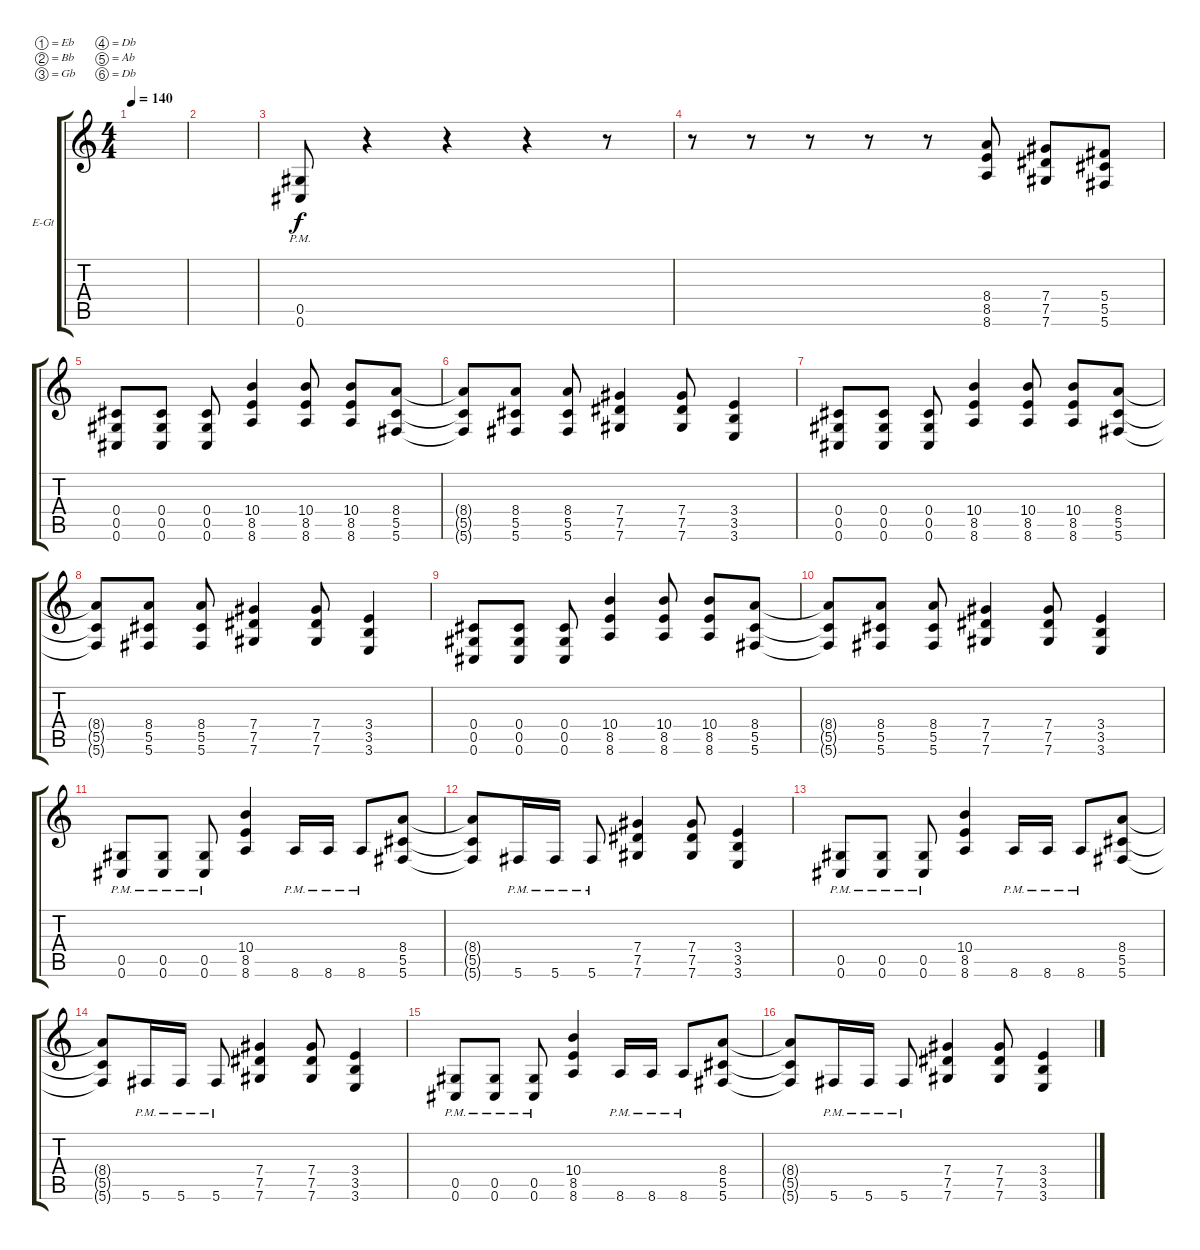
\defaultSystemsLayout 4
\bracketExtendMode groupsimilarinstruments
\firstSystemTrackNameOrientation horizontal
\otherSystemsTrackNameOrientation horizontal
\track ("Electric Guitar" "E-Gt") {instrument distortionguitar}
\staff {score tabs}
\tuning (Eb4 Bb3 Gb3 Db3 Ab2 Db2)
\ts (4 4)
\tempo 140
\clef g2
\ks c
|
|
(0.6{pm} 0.5{pm}).8 r.4 r.4 r.4 r.8 |
r.8 r.8 r.8 r.8 r.8 (8.5 8.4 8.6).8 (7.6 7.5 7.4).8 (5.4 5.5 5.6).8 |
(0.6 0.5 0.4).8 (0.4 0.5 0.6).8 (0.6 0.5 0.4).8 (8.6 8.5 10.4).4 (8.6 8.5 10.4).8 (10.4 8.5 8.6).8 (5.6 5.5 8.4).8 |
(5.6{t} 5.5{t} 8.4{t}).8 (5.6 5.5 8.4).8 (8.4 5.5 5.6).8 (7.6 7.5 7.4).4 (7.6 7.5 7.4).8 (3.4 3.5 3.6).4 |
(0.6 0.5 0.4).8 (0.4 0.5 0.6).8 (0.6 0.5 0.4).8 (8.6 8.5 10.4).4 (8.6 8.5 10.4).8 (10.4 8.5 8.6).8 (5.6 5.5 8.4).8 |
(5.6{t} 5.5{t} 8.4{t}).8 (5.6 5.5 8.4).8 (8.4 5.5 5.6).8 (7.6 7.5 7.4).4 (7.6 7.5 7.4).8 (3.4 3.5 3.6).4 |
(0.6 0.5 0.4).8 (0.4 0.5 0.6).8 (0.6 0.5 0.4).8 (8.6 8.5 10.4).4 (8.6 8.5 10.4).8 (10.4 8.5 8.6).8 (5.6 5.5 8.4).8 |
(5.6{t} 5.5{t} 8.4{t}).8 (5.6 5.5 8.4).8 (8.4 5.5 5.6).8 (7.6 7.5 7.4).4 (7.6 7.5 7.4).8 (3.4 3.5 3.6).4 |
(0.6{pm} 0.5{pm}).8 (0.5{pm} 0.6{pm}).8 (0.6{pm} 0.5{pm}).8 (8.6 8.5 10.4).4 8.6{pm}.16 8.6{pm}.16 8.6{pm}.8 (5.6 5.5 8.4).8 |
(5.6{t} 5.5{t} 8.4{t}).8 5.6{pm}.16 5.6{pm}.16 5.6{pm}.8 (7.6 7.5 7.4).4 (7.6 7.5 7.4).8 (3.4 3.5 3.6).4 |
(0.6{pm} 0.5{pm}).8 (0.5{pm} 0.6{pm}).8 (0.6{pm} 0.5{pm}).8 (8.6 8.5 10.4).4 8.6{pm}.16 8.6{pm}.16 8.6{pm}.8 (5.6 5.5 8.4).8 |
(5.6{t} 5.5{t} 8.4{t}).8 5.6{pm}.16 5.6{pm}.16 5.6{pm}.8 (7.6 7.5 7.4).4 (7.6 7.5 7.4).8 (3.4 3.5 3.6).4 |
(0.6{pm} 0.5{pm}).8 (0.5{pm} 0.6{pm}).8 (0.6{pm} 0.5{pm}).8 (8.6 8.5 10.4).4 8.6{pm}.16 8.6{pm}.16 8.6{pm}.8 (5.6 5.5 8.4).8 |
(5.6{t} 5.5{t} 8.4{t}).8 5.6{pm}.16 5.6{pm}.16 5.6{pm}.8 (7.6 7.5 7.4).4 (7.6 7.5 7.4).8 (3.4 3.5 3.6).4
